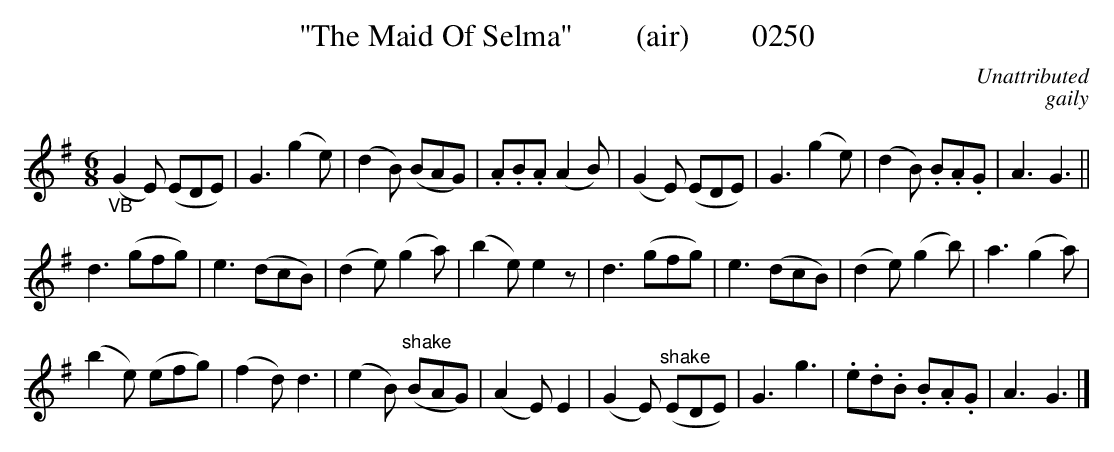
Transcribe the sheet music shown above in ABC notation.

X:1
T:"The Maid Of Selma"        (air)        0250
C:Unattributed
C:gaily
M:6/8
L:1/8
K:G
"_VB"(G2E) (EDE)|G3(g2e)|(d2B) (BAG)|.A.B.A (A2B)|(G2E) (EDE)|G3(g2e)|(d2B) .B.A.G|A3G3||
d3(gfg)|e3(dcB)|(d2e) (g2a)|(b2e) e2z|d3(gfg)|e3(dcB)|(d2e) (g2b)|a3(g2a)|
(b2e) (efg)|(f2d) d3|(e2B) "^shake"(BAG)|(A2E) E2|(G2E) "^shake"(EDE)|G3g3|.e.d.B .B.A.G|A3G3|]
